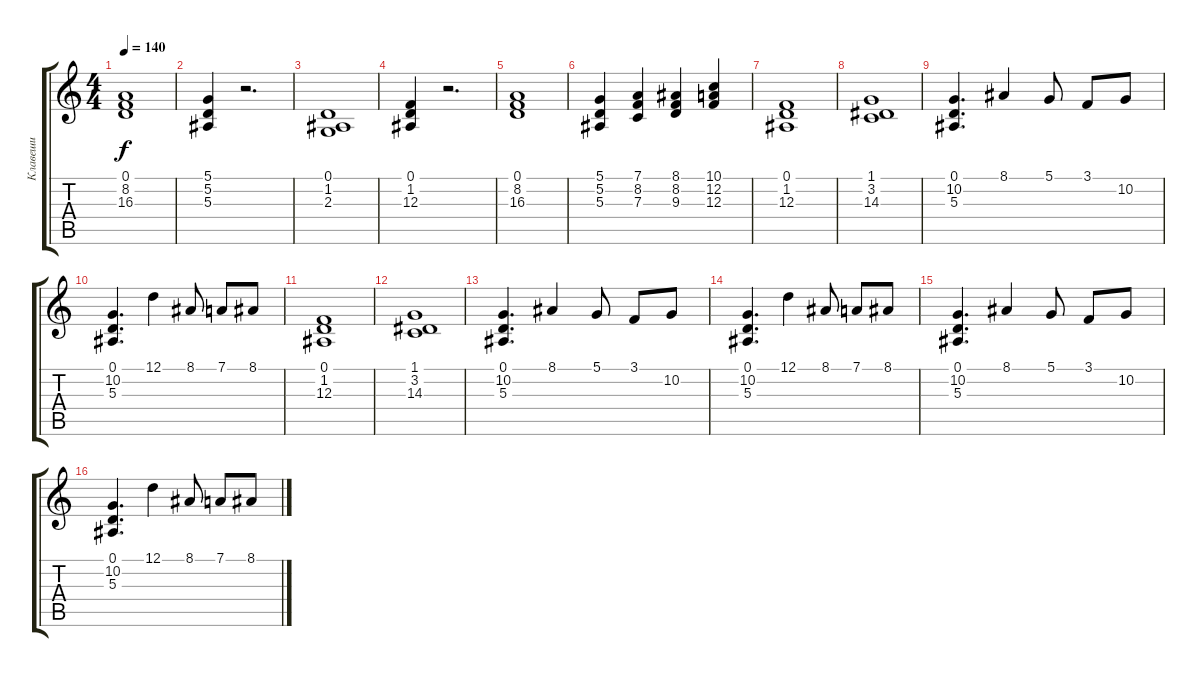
\track ("Клавеши " "Клавеши ") {instrument choiraahs}
\staff {score tabs}
\tuning (D4 A3 F3 C3 G2 D2) {hide}
\ts (4 4)
\tempo 140
\clef g2
\ks c
(0.1 8.2 16.3).1{dy f} |
(5.1 5.2 5.3).4 r.2{d} |
(0.1 1.2 2.3).1 |
(0.1 1.2 12.3).4 r.2{d} |
(0.1 8.2 16.3).1 |
(5.1 5.2 5.3).4 (7.1 8.2 7.3).4 (8.1 8.2 9.3).4 (10.1 12.2 12.3).4 |
(0.1 1.2 12.3).1 |
(1.1 3.2 14.3).1 |
(0.1 10.2 5.3).4{d} 8.1.4 5.1.8 3.1.8 10.2.8 |
(0.1 10.2 5.3).4{d} 12.1.4 8.1.8 7.1.8 8.1.8 |
(0.1 1.2 12.3).1 |
(1.1 3.2 14.3).1 |
(0.1 10.2 5.3).4{d} 8.1.4 5.1.8 3.1.8 10.2.8 |
(0.1 10.2 5.3).4{d} 12.1.4 8.1.8 7.1.8 8.1.8 |
(0.1 10.2 5.3).4{d} 8.1.4 5.1.8 3.1.8 10.2.8 |
(0.1 10.2 5.3).4{d} 12.1.4 8.1.8 7.1.8 8.1.8
